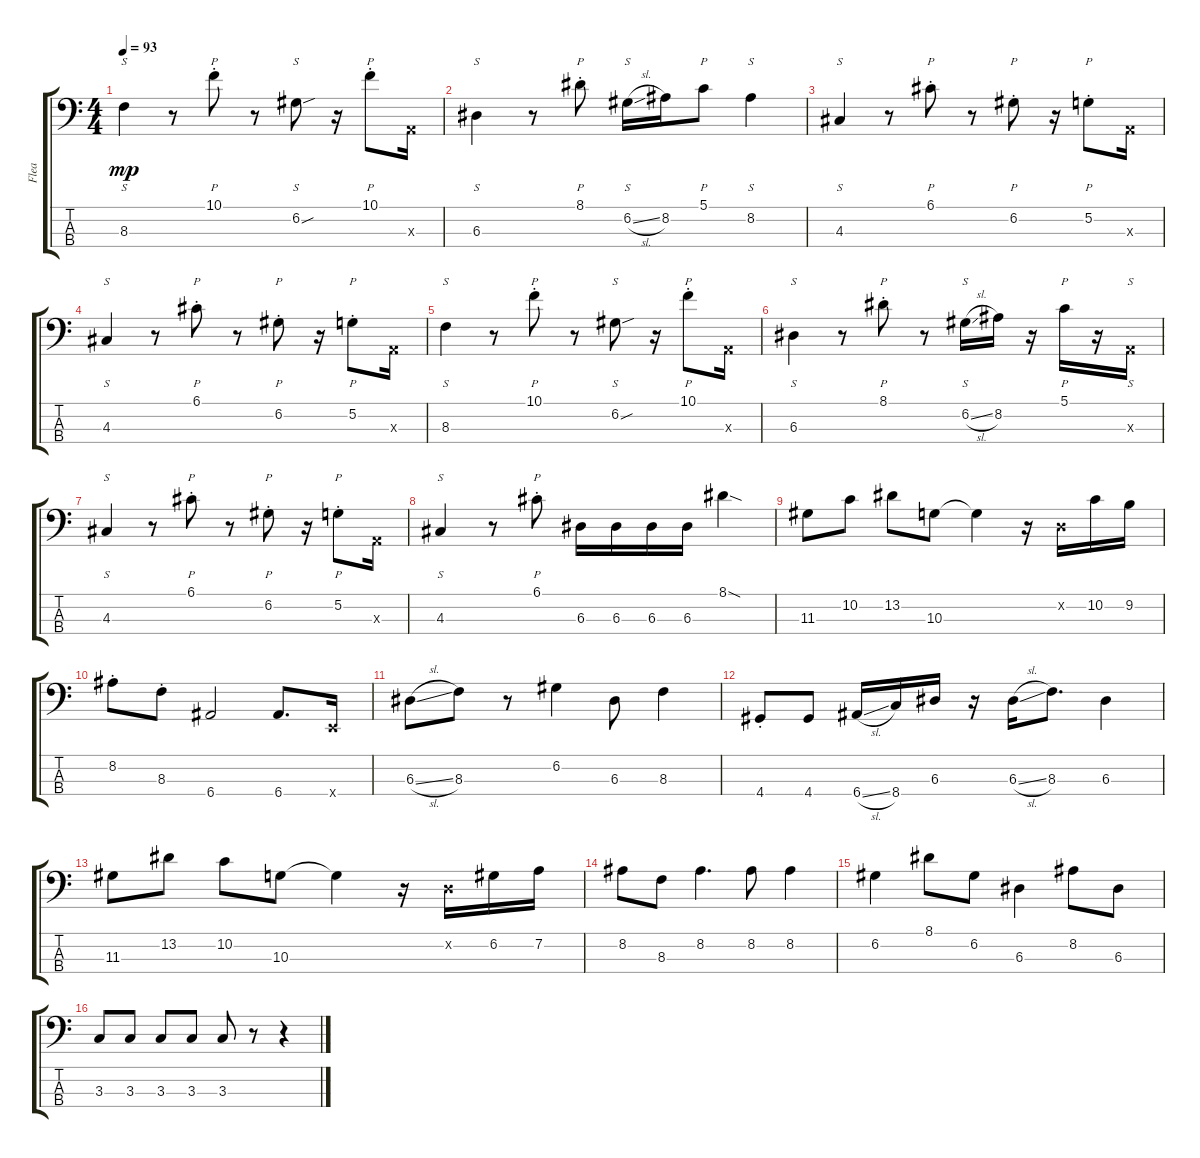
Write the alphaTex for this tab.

\track ("Flea" "Flea") {instrument slapbass1}
\staff {score tabs}
\tuning (G2 D2 A1 E1) {hide}
\ts (4 4)
\tempo 93
\clef f4
\ks c
8.3.4{s dy mp} r.8 10.1{st}.8{p} r.8 6.2{sou}.8{s} r.16 10.1{st}.8{p} 0.3{x}.16 |
6.3.4{s} r.8 8.1{st}.8{p} 6.2{sl}.16{s} 8.2.16 5.1.8{p} 8.2.4{s} |
4.3.4{s} r.8 6.1{st}.8{p} r.8 6.2{st}.8{p} r.16 5.2{st}.8{p} 0.3{x}.16 |
4.3.4{s} r.8 6.1{st}.8{p} r.8 6.2{st}.8{p} r.16 5.2{st}.8{p} 0.3{x}.16 |
8.3.4{s} r.8 10.1{st}.8{p} r.8 6.2{sou}.8{s} r.16 10.1{st}.8{p} 0.3{x}.16 |
6.3.4{s} r.8 8.1{st}.8{p} r.8 6.2{sl}.16{s} 8.2.16 r.16 5.1.16{p} r.16 0.3{x}.16{s} |
4.3.4{s} r.8 6.1{st}.8{p} r.8 6.2{st}.8{p} r.16 5.2{st}.8{p} 0.3{x}.16 |
4.3.4{s} r.8 6.1{st}.8{p} 6.3.16 6.3.16 6.3.16 6.3.16 8.1{sod}.4 |
11.3.8 10.2.8 13.2.8 10.3.8 10.3{t}.4 r.16 0.2{x}.16 10.2.16 9.2.16 |
8.2{st}.8 8.3{st}.8 6.4.2 6.4.8{d} 0.4{x}.16 |
6.3{sl}.8 8.3.8 r.8 6.2.4 6.3.8 8.3.4 |
4.4{st}.8 4.4.8 6.4{sl}.16 8.4.16 6.3.16 r.16 6.3{sl}.16 8.3.8{d} 6.3.4 |
11.3.8 13.2.8 10.2.8 10.3.8 10.3{t}.4 r.16 0.2{x}.16 6.2.16 7.2.16 |
8.2.8 8.3.8 8.2.4{d} 8.2.8 8.2.4 |
6.2.4 8.1.8 6.2.8 6.3.4 8.2.8 6.3.8 |
3.3.8 3.3.8 3.3.8 3.3.8 3.3.8 r.8 r.4
